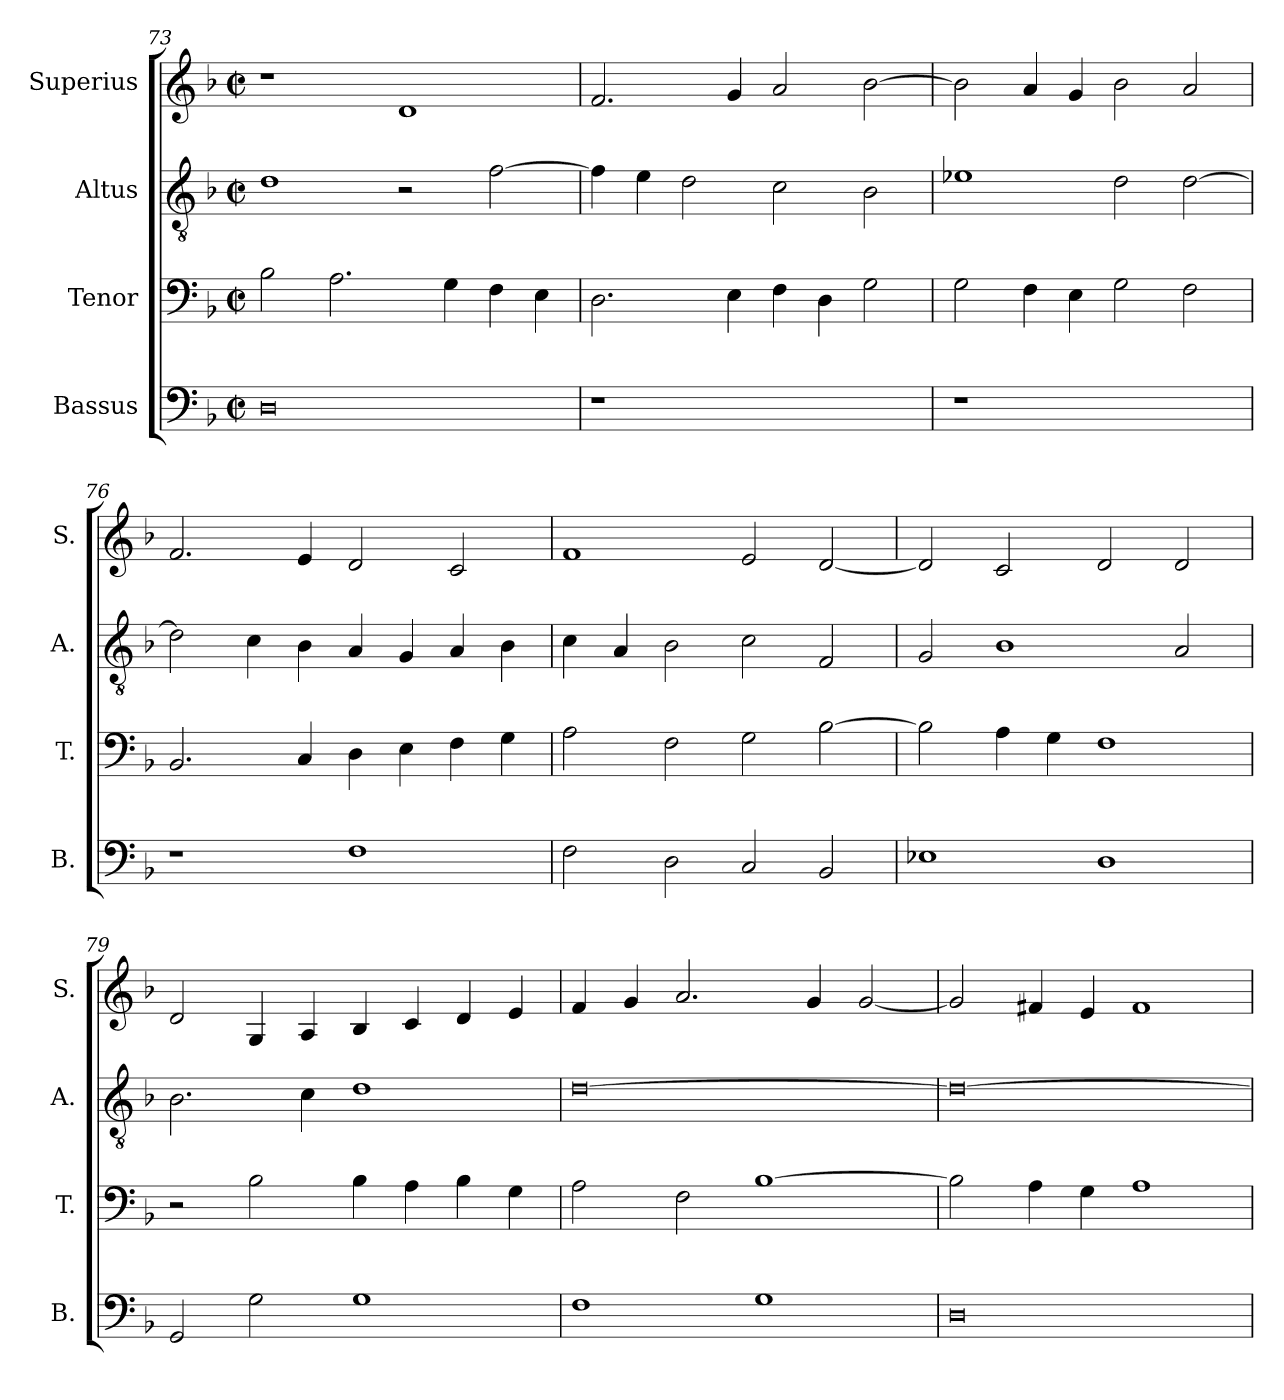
**kern	**kern	**kern	**kern
*part4	*part3	*part2	*part1
*staff4	*staff3	*staff2	*staff1
*I"Bassus	*I"Tenor	*I"Altus	*I"Superius
*I'B.	*I'T.	*I'A.	*I'S.
*clefF4	*clefF4	*clefGv2	*clefG2
*	*	*ITrd7c12	*
*k[b-]	*k[b-]	*k[b-]	*k[b-]
*F:	*F:	*F:	*F:
*M2/2	*M2/2	*M2/2	*M2/2
*met(c|)	*met(c|)	*met(c|)	*met(c|)
=73	=73	=73	=73
0Di	2B-i\	1Di	1r
.	2.Ai\	.	.
.	.	2r	1di
.	4Gi\	.	.
.	4Fi\	[>2Fi\	.
.	4Ei\	.	.
=74	=74	=74	=74
!LO:N:vis=1	!	!	!
1r	2.Di\	4Fi\]	2.fi/
.	.	4Ei\	.
.	.	2Di\	.
.	4Ei\	.	4gi/
1ryy	4Fi\	2Ci\	2ai/
.	4Di\	.	.
.	2Gi\	2BB-i\	[>2b-i\
!!LO:LB:g=z
=75	=75	=75	=75
!LO:N:vis=1	!	!	!
1r	2Gi\	1E-Xi	2b-i\]
.	4Fi\	.	4ai/
.	4Ei\	.	4gi/
1ryy	2Gi\	2Di\	2b-i\
.	2Fi\	[>2Di\	2ai/
=76	=76	=76	=76
1r	2.BB-i/	2Di\]	2.fi/
.	.	4Ci\	.
.	4Ci/	4BB-i\	4ei/
1Fi	4Di\	4AAi/	2di/
.	4Ei\	4GGi/	.
.	4Fi\	4AAi/	2ci/
.	4Gi\	4BB-i\	.
=77	=77	=77	=77
2Fi\	2Ai\	4Ci\	1fi
.	.	4AAi/	.
2Di\	2Fi\	2BB-i\	.
2Ci/	2Gi\	2Ci\	2ei/
2BB-i/	[>2B-i\	2FFi/	[<2di/
=78	=78	=78	=78
1E-Xi	2B-i\]	2GGi/	2di/]
.	4Ai\	1BB-i	2ci/
.	4Gi\	.	.
1Di	1Fi	.	2di/
.	.	2AAi/	2di/
!!LO:PB:g=z
=79	=79	=79	=79
2GGi/	2r	2.BB-i\	2di/
2Gi\	2B-i\	.	4Gi/
.	.	4Ci\	4Ai/
1Gi	4B-i\	1Di	4B-i/
.	4Ai\	.	4ci/
.	4B-i\	.	4di/
.	4Gi\	.	4ei/
=80	=80	=80	=80
1Fi	2Ai\	[>0Di	4fi/
.	.	.	4gi/
.	2Fi\	.	2.ai/
1Gi	[>1B-i	.	.
.	.	.	4gi/
.	.	.	[<2gi/
=81	=81	=81	=81
0Di	2B-i\]	0Di_>	2gi/]
.	4Ai\	.	4f#Xi/
.	4Gi\	.	4ei/
.	1Ai	.	1f#i
=	=	=	=
*-	*-	*-	*-
